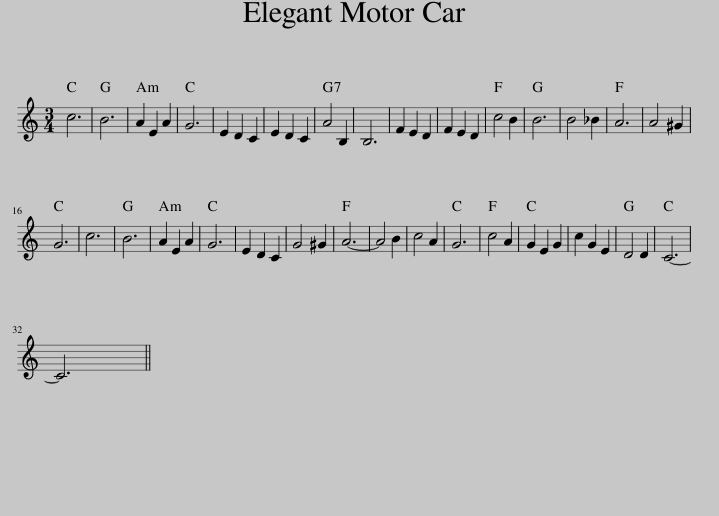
X:1
L:1/8
M:3/4
I:linebreak $
K:C
V:1 treble
V:1
 c6 | B6 | A2 E2 A2 | G6 | E2 D2 C2 | %5
 E2 D2 C2 | A4 B,2 | B,6 | F2 E2 D2 | F2 E2 D2 | %10
 c4 B2 | B6 | B4 _B2 | A6 | A4 ^G2 |$ %15
 G6 | c6 | B6 | A2 E2 A2 | G6 | %20
 E2 D2 C2 | G4 ^G2 | A6- | A4 B2 | c4 A2 | %25
 G6 | c4 A2 | G2 E2 G2 | c2 G2 E2 | D4 D2 | %30
 C6- |$ C6 || %32
